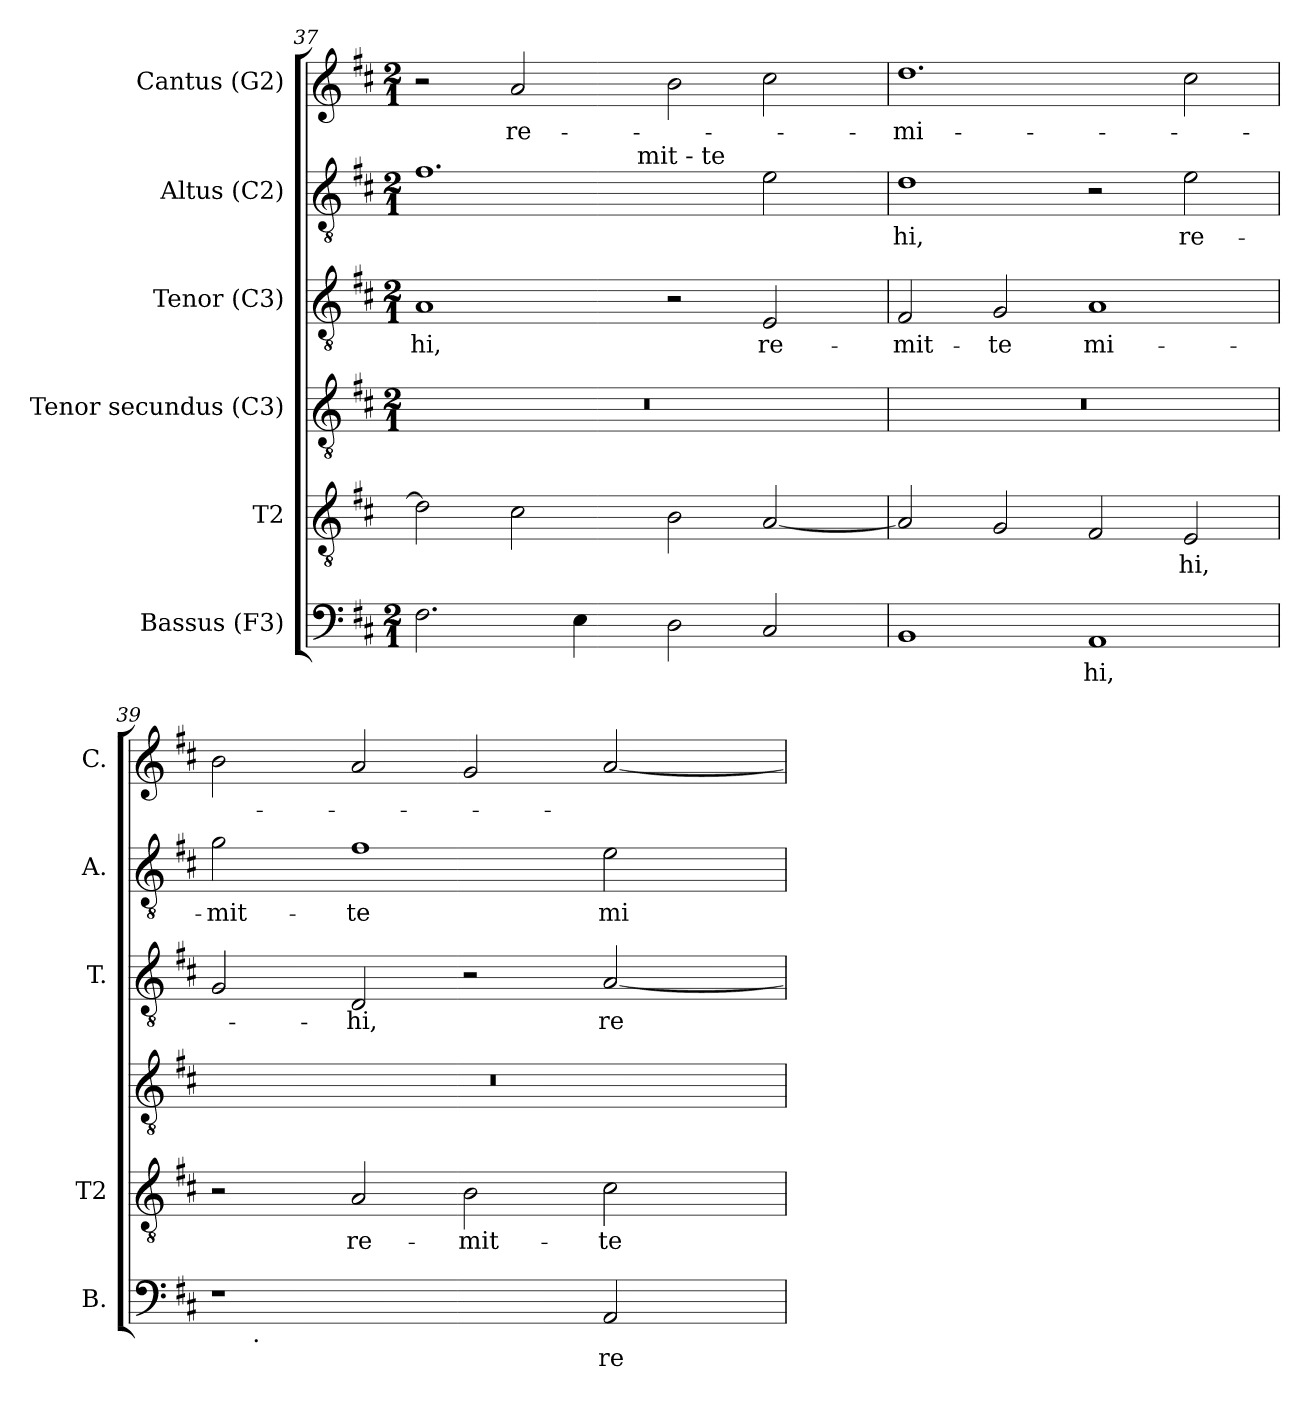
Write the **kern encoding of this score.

**kern	**text	**kern	**text	**kern	**kern	**text	**kern	**text	**kern	**text
*part6	*part6	*part5	*part5	*part4	*part3	*part3	*part2	*part2	*part1	*part1
*staff6	*staff6	*staff5	*staff5	*staff4	*staff3	*staff3	*staff2	*staff2	*staff1	*staff1
*I"Bassus (F3)	*	*I"T2	*	*I"Tenor secundus (C3)	*I"Tenor (C3)	*	*I"Altus (C2)	*	*I"Cantus (G2)	*
*I'B.	*	*I'T2	*	*	*I'T.	*	*I'A.	*	*I'C.	*
*clefF4	*	*clefGv2	*	*clefGv2	*clefGv2	*	*clefGv2	*	*clefG2	*
*k[f#c#]	*	*k[f#c#]	*	*k[f#c#]	*k[f#c#]	*	*k[f#c#]	*	*k[f#c#]	*
*D:	*	*D:	*	*D:	*D:	*	*D:	*	*D:	*
*M2/1	*	*	*	*M2/1	*M2/1	*	*M2/1	*	*M2/1	*
=37	=37	=37	=37	=37	=37	=37	=37	=37	=37	=37
!	!	!	!	!	!	!LO:LY:b:cj	!	!	!	!
*	*	*	*	*	*	*	*^	*	*	*
2.F#\	.	2d\]	.	0r	1A	-hi,	1.f#	2ryy	.	2r	.
!	!	!	!	!	!	!	!	!	!	!	!LO:LY:b:cj
.	.	2c#\	.	.	.	.	.	4ryy	.	2a/	re-
4E\	.	.	.	.	.	.	.	8ryy	.	.	.
.	.	.	.	.	.	.	.	32.ryy	.	.	.
!	!	!	!	!	!	!	!	!LO:TX:a:t=mit - te	!	!	!
.	.	.	.	.	.	.	.	1ryy	.	.	.
2D\	.	2B\	.	.	2r	.	.	.	.	2b\	.
!	!	!	!	!	!	!LO:LY:b:cj	!	!	!	!	!
2C#/	.	[<2A/	.	.	2E/	re-	2e\	.	.	2cc#\	.
.	.	.	.	.	.	.	.	16ryy	.	.	.
.	.	.	.	.	.	.	.	64ryy	.	.	.
=38	=38	=38	=38	=38	=38	=38	=38	=38	=38	=38	=38
!	!	!	!	!	!	!LO:LY:b:cj	!	!	!LO:LY:b:cj	!	!LO:LY:b:cj
*	*	*	*	*	*	*	*v	*v	*	*	*
1BB	.	2A/]	.	0r	2F#/	-mit-	1d	-hi,	1.dd	-mi-
!	!	!	!	!	!	!LO:LY:b:cj	!	!	!	!
.	.	2G/	.	.	2G/	-te	.	.	.	.
!	!LO:LY:b:cj	!	!	!	!	!LO:LY:b:cj	!	!	!	!
1AA	-hi,	2F#/	.	.	1A	mi-	2r	.	.	.
!	!	!	!LO:LY:b:cj	!	!	!	!	!LO:LY:b:cj	!	!
.	.	2E/	-hi,	.	.	.	2e\	re-	2cc#\	.
=39	=39	=39	=39	=39	=39	=39	=39	=39	=39	=39
!	!	!	!	!	!	!	!	!LO:LY:b:cj	!	!
*^	*	*	*	*	*	*	*	*	*	*
1r	16.ryy	.	2r	.	0r	2G/	.	2g\	-mit-	2b\	.
!	!LO:TX:b:t=.	!	!	!	!	!	!	!	!	!	!
.	1ryy	.	.	.	.	.	.	.	.	.	.
!	!	!	!	!LO:LY:b:cj	!	!	!LO:LY:b:cj	!	!LO:LY:b:cj	!	!
.	.	.	2A/	re-	.	2D/	-hi,	1f#	-te	2a/	.
!	!	!	!	!LO:LY:b:cj	!	!	!	!	!	!	!
2ryy	.	.	2B\	-mit-	.	2r	.	.	.	2g/	.
.	2ryy	.	.	.	.	.	.	.	.	.	.
!	!	!LO:LY:b:cj	!	!LO:LY:b:cj	!	!	!LO:LY:b:cj	!	!LO:LY:b:cj	!	!
2AA/	.	re-	2c#\	-te	.	[>2A/	re-	2e\	mi-	[>2a/	.
.	4ryy	.	.	.	.	.	.	.	.	.	.
.	8ryy	.	.	.	.	.	.	.	.	.	.
.	32ryy	.	.	.	.	.	.	.	.	.	.
*v	*v	*	*	*	*	*	*	*	*	*	*
=	=	=	=	=	=	=	=	=	=	=
*-	*-	*-	*-	*-	*-	*-	*-	*-	*-	*-
